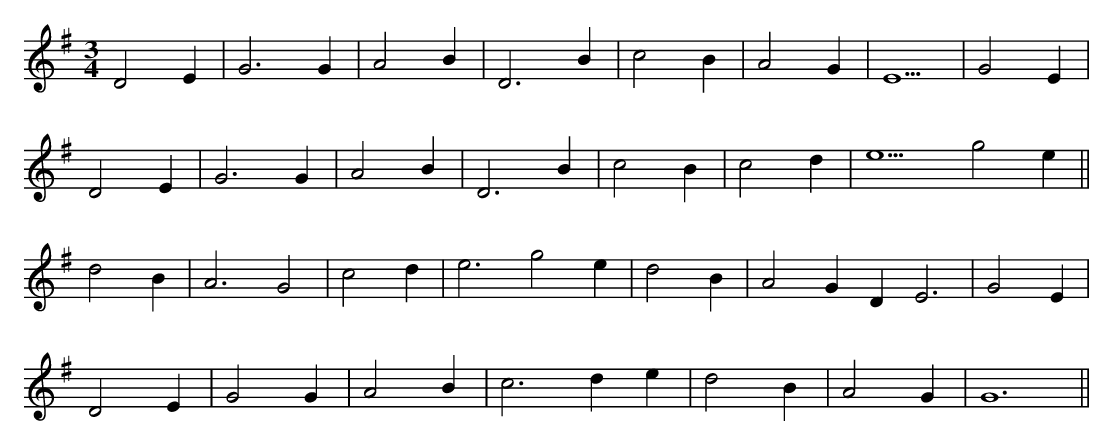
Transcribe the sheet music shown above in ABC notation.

X:1
M:3/4
K:G
D4E2|G6G2|A4B2|D6B2|c4B2|A4G2|E9|G4E2|
D4E2|G6G2|A4B2|D6B2|c4B2|c4d2|e9 g4e2||
d4B2|A6G4|c4d2|e6g4e2|d4B2|A4G2D2E6|G4E2|
D4E2|G4G2|A4B2|c6d2e2|d4B2|A4G2|G12||
